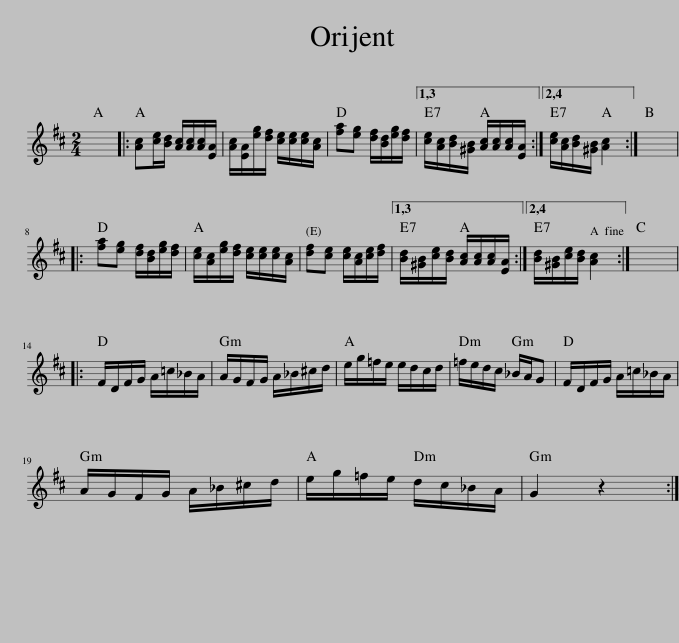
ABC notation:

X:1
L:1/8
M:2/4
I:linebreak $
K:D
V:1 treble
V:1
 x4 |: [Ac][ce]/[Bd]/ [Ac]/[Ac]/[Ac]/[EA]/ | [Ac]/[EA]/[eg]/[df]/ [ce]/[ce]/[ce]/[Ac]/ | [fa][eg] [df]/[Bd]/[eg]/[df]/ |1,3 [ce]/[Ac]/[Bd]/[^GB]/ [Ac]/[Ac]/[Ac]/[EA]/ :|2,4 %5
 [ce]/[Ac]/[Bd]/[^GB]/ [Ac]2 :| x4 |:$ [fa][eg] [df]/[Bd]/[eg]/[df]/ | [ce]/[Ac]/[eg]/[df]/ [ce]/[ce]/[ce]/[Ac]/ | [df][ce] [ce]/[Ac]/[ce]/[df]/ |1,3 %10
 [Bd]/[^GB]/[ce]/[Bd]/ [Ac]/[Ac]/[Ac]/[EA]/ :|2,4 [Bd]/[^GB]/[ce]/[Bd]/ [Ac]2 :| x4 |:$ F/D/F/G/ A/=c/_B/A/ | A/G/F/G/ A/_B/^c/d/ | %15
 e/g/=f/e/ e/d/c/d/ | =f/e/d/c/ _B/A/G | F/D/F/G/ A/=c/_B/A/ |$ A/G/F/G/ A/_B/^c/d/ | e/g/=f/e/ d/c/_B/A/ | %20
 G2 z2 :| %21
